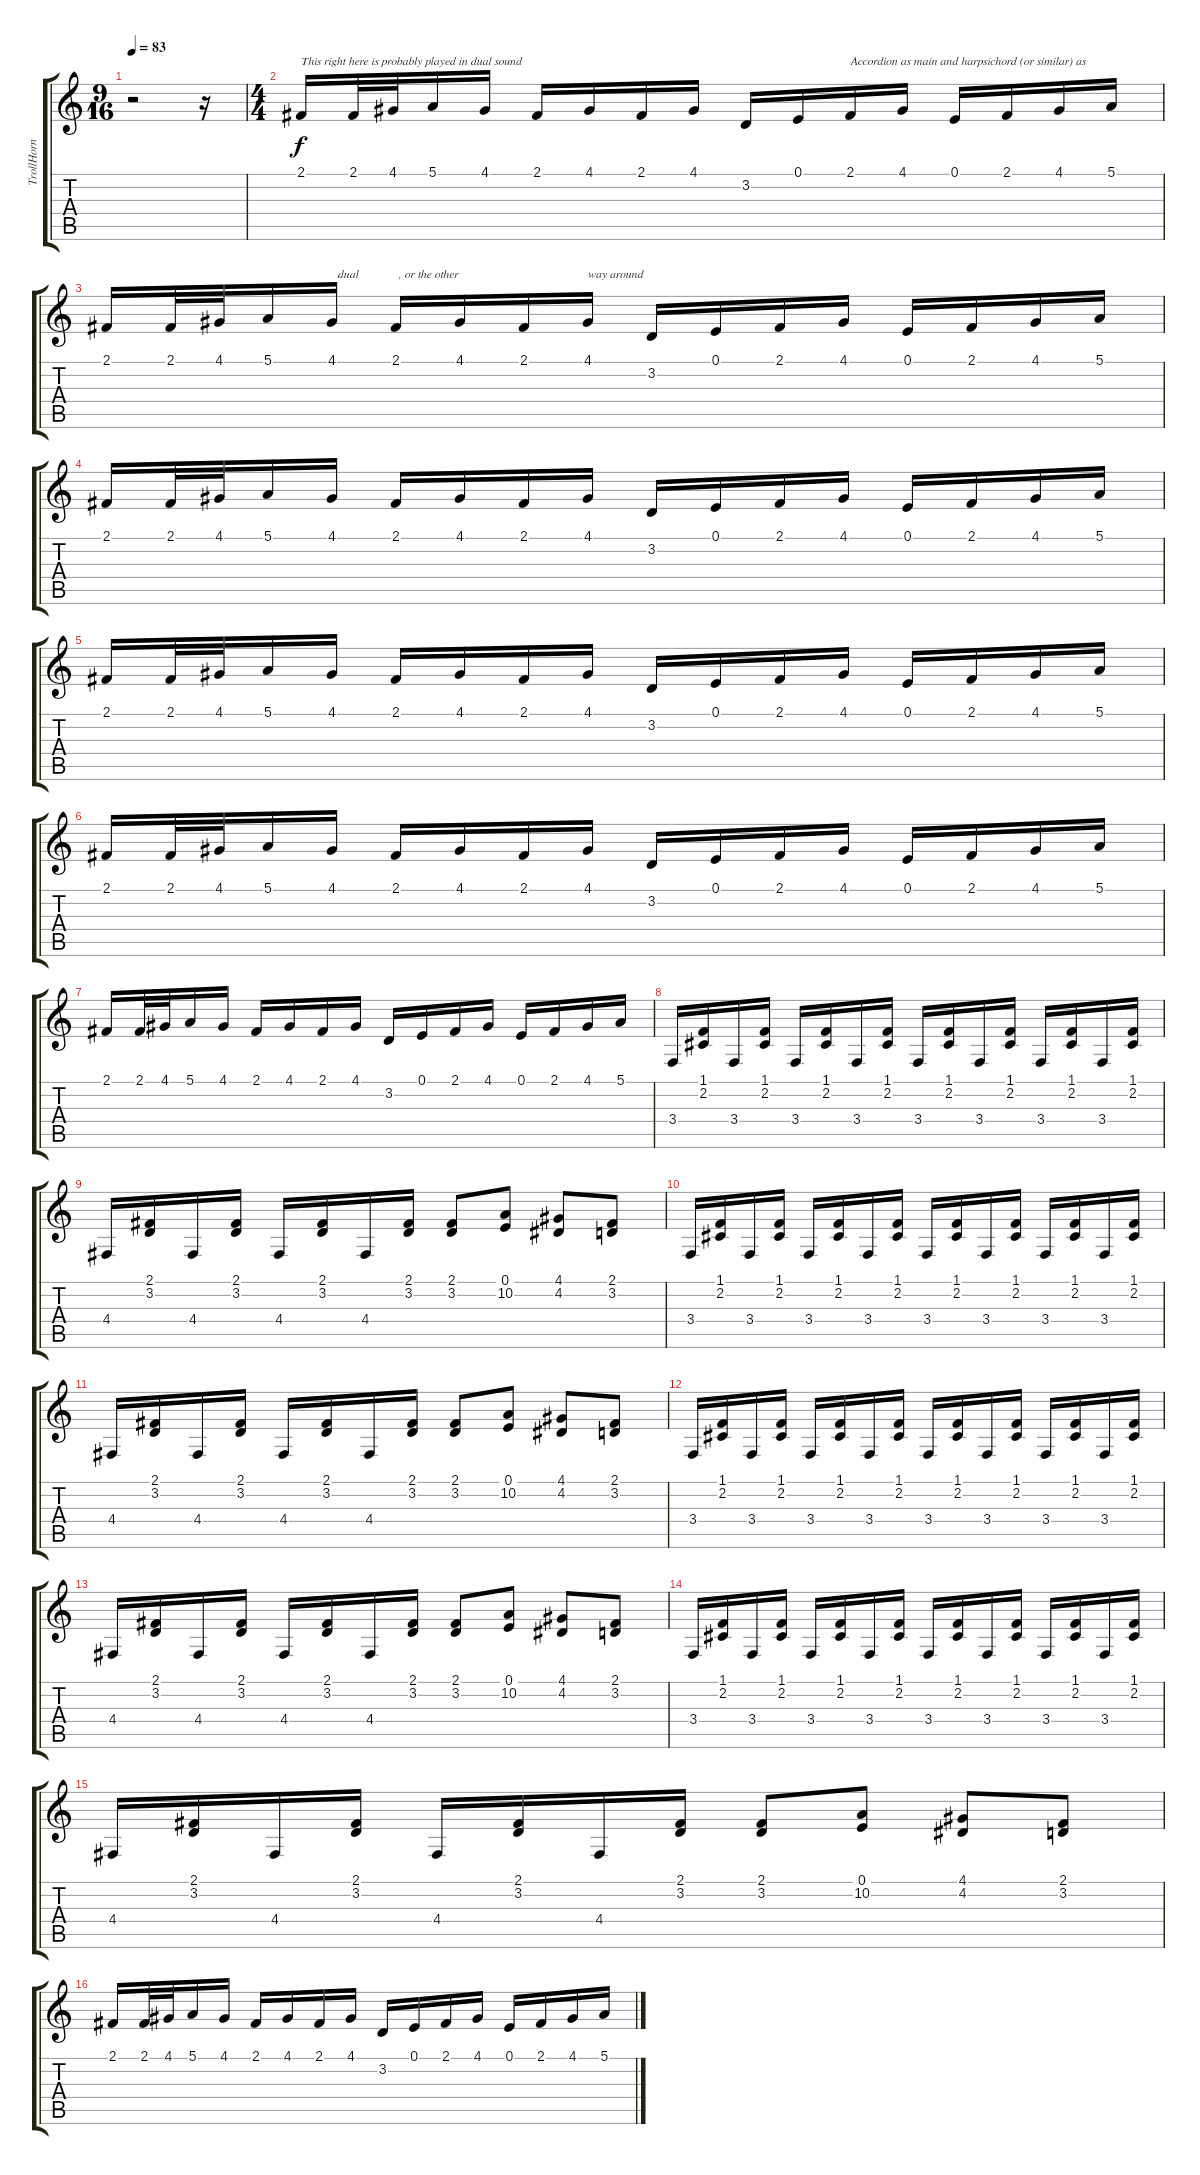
\track ("TrollHorn" "TrollHorn") {instrument accordion}
\staff {score tabs}
\tuning (E4 B3 G3 D3 A2 E2) {hide}
\ts (9 16)
\tempo 83
\clef g2
\ks c
r.2{dy f instrument accordion} r.16 |
\ts (4 4)
2.1.16{txt "This right here is probably played in dual sound"} 2.1.32 4.1.32 5.1.16 4.1.16 2.1.16 4.1.16 2.1.16 4.1.16 3.2.16 0.1.16 2.1.16{txt "Accordion as main and harpsichord (or similar) as"} 4.1.16 0.1.16 2.1.16 4.1.16 5.1.16 |
2.1.16 2.1.32 4.1.32 5.1.16 4.1.16{txt "  dual"} 2.1.16{txt " , or the other"} 4.1.16 2.1.16 4.1.16{txt "way around"} 3.2.16 0.1.16 2.1.16 4.1.16 0.1.16 2.1.16 4.1.16 5.1.16 |
2.1.16 2.1.32 4.1.32 5.1.16 4.1.16 2.1.16 4.1.16 2.1.16 4.1.16 3.2.16 0.1.16 2.1.16 4.1.16 0.1.16 2.1.16 4.1.16 5.1.16 |
2.1.16 2.1.32 4.1.32 5.1.16 4.1.16 2.1.16 4.1.16 2.1.16 4.1.16 3.2.16 0.1.16 2.1.16 4.1.16 0.1.16 2.1.16 4.1.16 5.1.16 |
2.1.16 2.1.32 4.1.32 5.1.16 4.1.16 2.1.16 4.1.16 2.1.16 4.1.16 3.2.16 0.1.16 2.1.16 4.1.16 0.1.16 2.1.16 4.1.16 5.1.16 |
2.1.16 2.1.32 4.1.32 5.1.16 4.1.16 2.1.16 4.1.16 2.1.16 4.1.16 3.2.16 0.1.16 2.1.16 4.1.16 0.1.16 2.1.16 4.1.16 5.1.16 |
3.4.16 (1.1 2.2).16 3.4.16 (1.1 2.2).16 3.4.16 (1.1 2.2).16 3.4.16 (1.1 2.2).16 3.4.16 (1.1 2.2).16 3.4.16 (1.1 2.2).16 3.4.16 (1.1 2.2).16 3.4.16 (1.1 2.2).16 |
4.4.16 (2.1 3.2).16 4.4.16 (2.1 3.2).16 4.4.16 (2.1 3.2).16 4.4.16 (2.1 3.2).16 (2.1 3.2).8 (0.1 10.2).8 (4.1 4.2).8 (2.1 3.2).8 |
3.4.16 (1.1 2.2).16 3.4.16 (1.1 2.2).16 3.4.16 (1.1 2.2).16 3.4.16 (1.1 2.2).16 3.4.16 (1.1 2.2).16 3.4.16 (1.1 2.2).16 3.4.16 (1.1 2.2).16 3.4.16 (1.1 2.2).16 |
4.4.16 (2.1 3.2).16 4.4.16 (2.1 3.2).16 4.4.16 (2.1 3.2).16 4.4.16 (2.1 3.2).16 (2.1 3.2).8 (0.1 10.2).8 (4.1 4.2).8 (2.1 3.2).8 |
3.4.16 (1.1 2.2).16 3.4.16 (1.1 2.2).16 3.4.16 (1.1 2.2).16 3.4.16 (1.1 2.2).16 3.4.16 (1.1 2.2).16 3.4.16 (1.1 2.2).16 3.4.16 (1.1 2.2).16 3.4.16 (1.1 2.2).16 |
4.4.16 (2.1 3.2).16 4.4.16 (2.1 3.2).16 4.4.16 (2.1 3.2).16 4.4.16 (2.1 3.2).16 (2.1 3.2).8 (0.1 10.2).8 (4.1 4.2).8 (2.1 3.2).8 |
3.4.16 (1.1 2.2).16 3.4.16 (1.1 2.2).16 3.4.16 (1.1 2.2).16 3.4.16 (1.1 2.2).16 3.4.16 (1.1 2.2).16 3.4.16 (1.1 2.2).16 3.4.16 (1.1 2.2).16 3.4.16 (1.1 2.2).16 |
4.4.16 (2.1 3.2).16 4.4.16 (2.1 3.2).16 4.4.16 (2.1 3.2).16 4.4.16 (2.1 3.2).16 (2.1 3.2).8 (0.1 10.2).8 (4.1 4.2).8 (2.1 3.2).8 |
2.1.16 2.1.32 4.1.32 5.1.16 4.1.16 2.1.16 4.1.16 2.1.16 4.1.16 3.2.16 0.1.16 2.1.16 4.1.16 0.1.16 2.1.16 4.1.16 5.1.16
